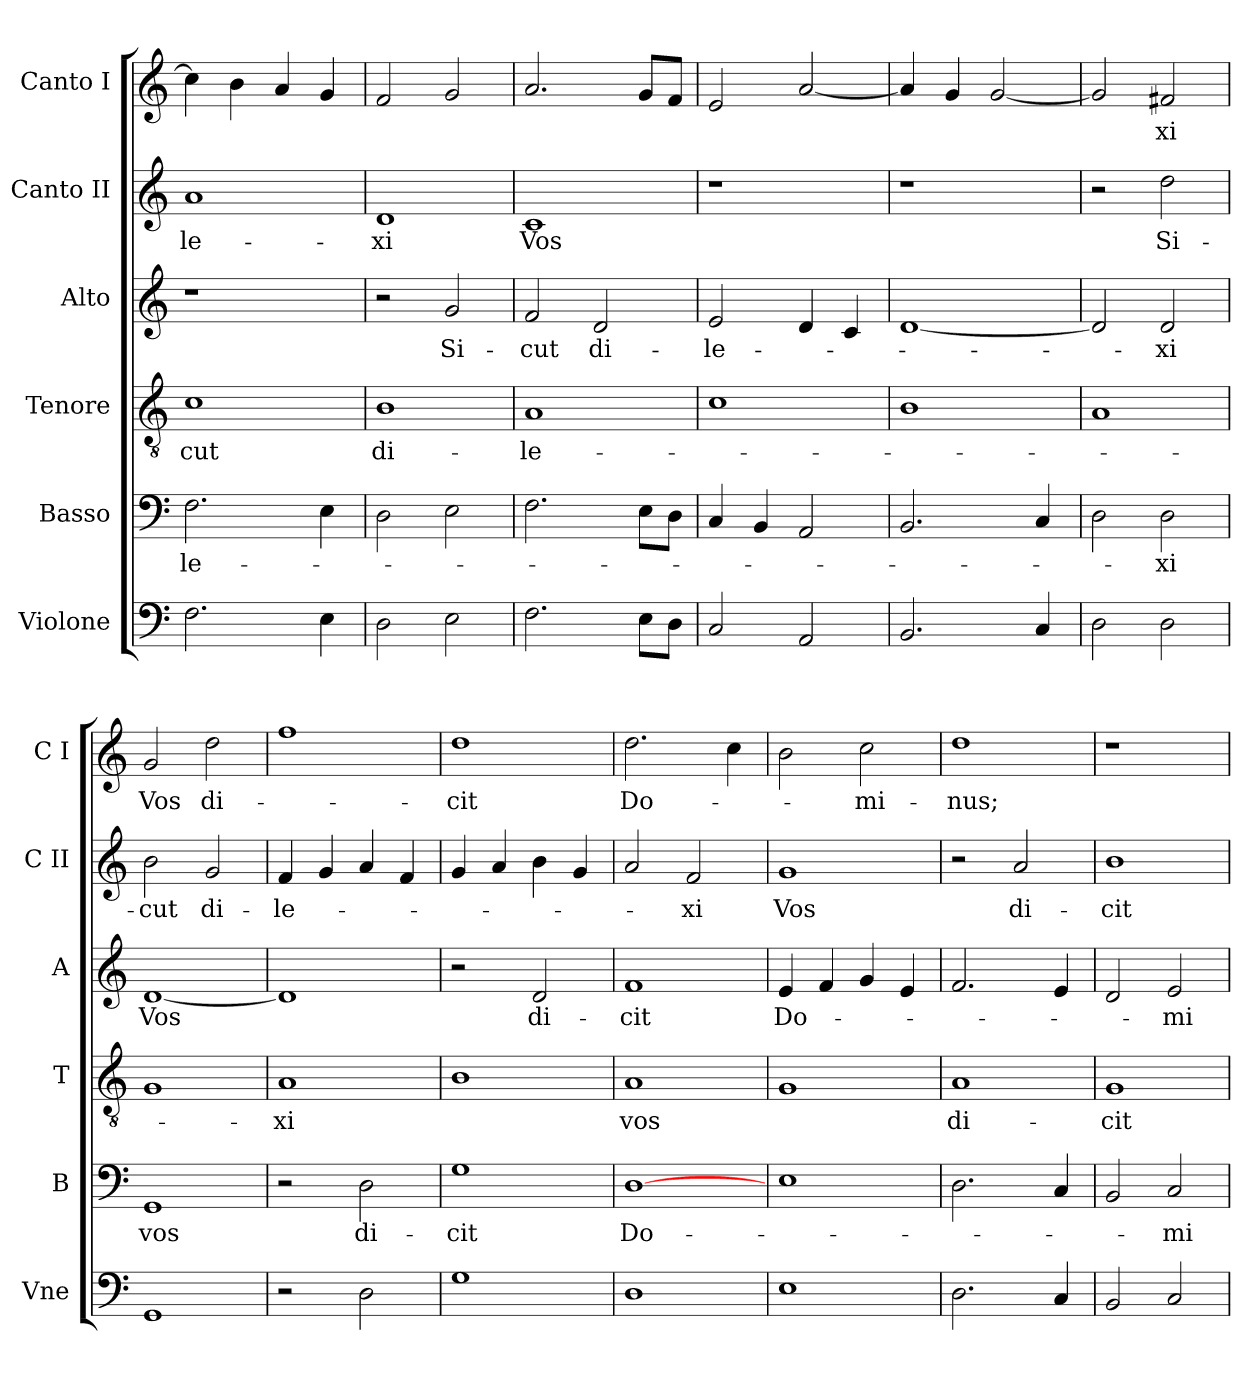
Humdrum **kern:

**kern	**kern	**text	**kern	**text	**kern	**text	**kern	**text	**kern	**text
*part6	*part5	*part5	*part4	*part4	*part3	*part3	*part2	*part2	*part1	*part1
*staff6	*staff5	*staff5	*staff4	*staff4	*staff3	*staff3	*staff2	*staff2	*staff1	*staff1
*I"Violone	*I"Basso	*	*I"Tenore	*	*I"Alto	*	*I"Canto II	*	*I"Canto I	*
*I'Vne	*I'B	*	*I'T	*	*I'A	*	*I'C II	*	*I'C I	*
*clefF4	*clefF4	*	*clefGv2	*	*clefG2	*	*clefG2	*	*clefG2	*
*k[]	*k[]	*	*k[]	*	*k[]	*	*k[]	*	*k[]	*
=	=	=	=	=	=	=	=	=	=	=
2.F	2.F	-le-	1c	-cut	1r	.	1a	-le-	4cc]	.
.	.	.	.	.	.	.	.	.	4b	.
.	.	.	.	.	.	.	.	.	4a	.
4E	4E	.	.	.	.	.	.	.	4g	.
=	=	=	=	=	=	=	=	=	=	=
2D	2D	.	1B	di-	2r	.	1d	-xi	2f	.
2E	2E	.	.	.	2g	Si-	.	.	2g	.
=	=	=	=	=	=	=	=	=	=	=
2.F	2.F	.	1A	-le-	2f	-cut	1c	Vos	2.a	.
.	.	.	.	.	2d	di-	.	.	.	.
8EL	8EL	.	.	.	.	.	.	.	8gL	.
8DJ	8DJ	.	.	.	.	.	.	.	8fJ	.
=	=	=	=	=	=	=	=	=	=	=
2C	4C	.	1c	.	2e	-le-	1r	.	2e	.
.	4BB	.	.	.	.	.	.	.	.	.
2AA	2AA	.	.	.	4d	.	.	.	[2a	.
.	.	.	.	.	4c	.	.	.	.	.
=	=	=	=	=	=	=	=	=	=	=
2.BB	2.BB	.	1B	.	[1d	.	1r	.	4a]	.
.	.	.	.	.	.	.	.	.	4g	.
.	.	.	.	.	.	.	.	.	[2g	.
4C	4C	.	.	.	.	.	.	.	.	.
=	=	=	=	=	=	=	=	=	=	=
2D	2D	.	1A	.	2d]	.	2r	.	2g]	.
2D	2D	-xi	.	.	2d	-xi	2dd	Si-	2f#X	-xi
=	=	=	=	=	=	=	=	=	=	=
1GG	1GG	vos	1G	.	[1d	Vos	2b	-cut	2g	Vos
.	.	.	.	.	.	.	2g	di-	2dd	di-
=	=	=	=	=	=	=	=	=	=	=
2r	2r	.	1A	-xi	1d]	.	4f	-le-	1ff	.
.	.	.	.	.	.	.	4g	.	.	.
2D	2D	di-	.	.	.	.	4a	.	.	.
.	.	.	.	.	.	.	4f	.	.	.
=	=	=	=	=	=	=	=	=	=	=
1G	1G	-cit	1B	.	2r	.	4g	.	1dd	-cit
.	.	.	.	.	.	.	4a	.	.	.
.	.	.	.	.	2d	di-	4b	.	.	.
.	.	.	.	.	.	.	4g	.	.	.
=	=	=	=	=	=	=	=	=	=	=
1D	[1D	Do-	1A	vos	1f	-cit	2a	.	2.dd	Do-
.	.	.	.	.	.	.	2f	-xi	.	.
.	.	.	.	.	.	.	.	.	4cc	.
=	=	=	=	=	=	=	=	=	=	=
1E	1E	.	1G	.	4e	Do-	1g	Vos	2b	.
.	.	.	.	.	4f	.	.	.	.	.
.	.	.	.	.	4g	.	.	.	2cc	-mi-
.	.	.	.	.	4e	.	.	.	.	.
=	=	=	=	=	=	=	=	=	=	=
2.D	2.D	.	1A	di-	2.f	.	2r	.	1dd	-nus;
.	.	.	.	.	.	.	2a	di-	.	.
4C	4C	.	.	.	4e	.	.	.	.	.
=	=	=	=	=	=	=	=	=	=	=
2BB	2BB	.	1G	-cit	2d	.	1b	-cit	1r	.
2C	2C	-mi-	.	.	2e	-mi-	.	.	.	.
=	=	=	=	=	=	=	=	=	=	=
*-	*-	*-	*-	*-	*-	*-	*-	*-	*-	*-
